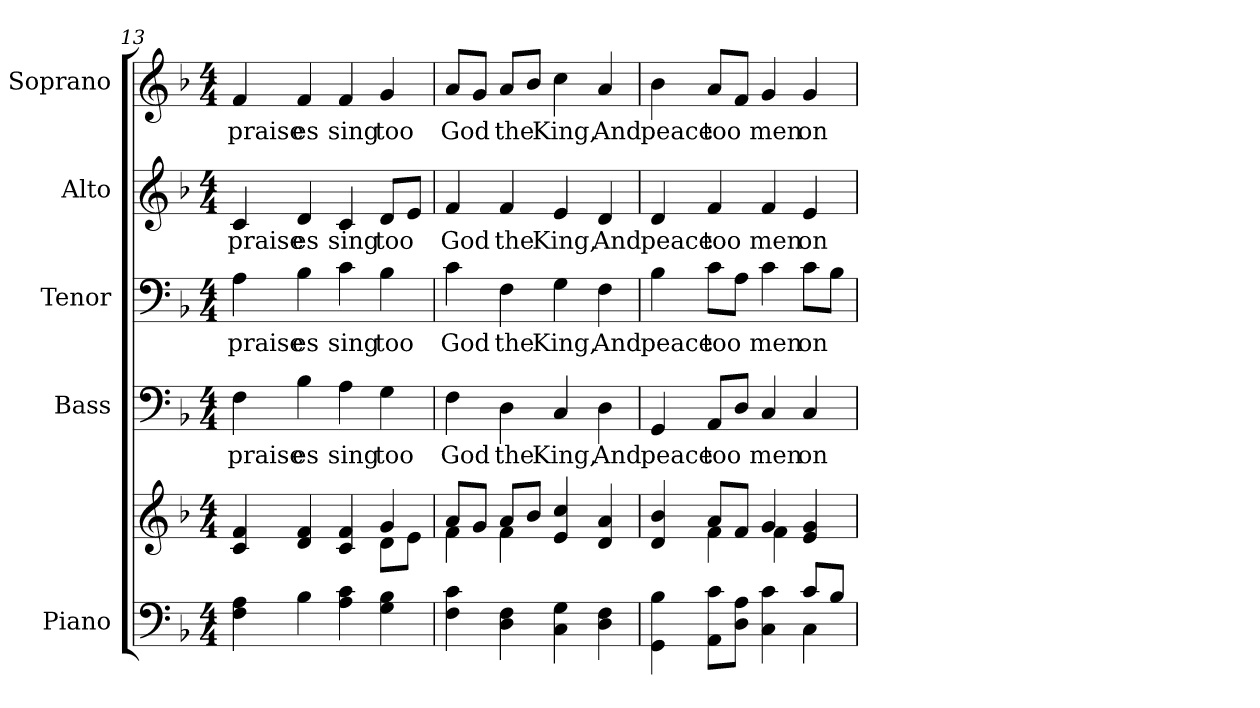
**kern	**kern	**kern	**text	**kern	**text	**kern	**text	**kern	**text
*part5	*part5	*part4	*part4	*part3	*part3	*part2	*part2	*part1	*part1
*staff6	*staff5	*staff4	*staff4	*staff3	*staff3	*staff2	*staff2	*staff1	*staff1
*I"Piano	*	*I"Bass	*	*I"Tenor	*	*I"Alto	*	*I"Soprano	*
*I'Pno.	*	*I'B.	*	*I'T.	*	*I'A.	*	*I'S.	*
!!LO:PB:g=z
*clefF4	*clefG2	*clefF4	*	*clefF4	*	*clefG2	*	*clefG2	*
*k[b-]	*k[b-]	*k[b-]	*	*k[b-]	*	*k[b-]	*	*k[b-]	*
*F:	*F:	*F:	*	*F:	*	*F:	*	*F:	*
*M4/4	*M4/4	*M4/4	*	*M4/4	*	*M4/4	*	*M4/4	*
=13	=13	=13	=13	=13	=13	=13	=13	=13	=13
*	*^	*	*	*	*	*	*	*	*
!	!	!	!	!LO:LY:b:color=#000000	!	!	!	!	!	!
!	!	!	!	!	!	!LO:LY:b:color=#000000	!	!	!	!
!	!	!	!	!	!	!	!	!LO:LY:b:color=#000000	!	!
!	!	!	!	!	!	!	!	!	!	!LO:LY:b:color=#000000
4Fi\ 4Ai	4ci/ 4fi	2ryy	4Fi\	praise	4Ai\	praise	4ci/	praise	4fi/	praise
!	!	!	!	!LO:LY:b:color=#000000	!	!	!	!	!	!
!	!	!	!	!	!	!LO:LY:b:color=#000000	!	!	!	!
!	!	!	!	!	!	!	!	!LO:LY:b:color=#000000	!	!
!	!	!	!	!	!	!	!	!	!	!LO:LY:b:color=#000000
4B-i\	4di/ 4fi	.	4B-i\	es	4B-i\	es	4di/	es	4fi/	es
!	!	!	!	!LO:LY:b:color=#000000	!	!	!	!	!	!
!	!	!	!	!	!	!LO:LY:b:color=#000000	!	!	!	!
!	!	!	!	!	!	!	!	!LO:LY:b:color=#000000	!	!
!	!	!	!	!	!	!	!	!	!	!LO:LY:b:color=#000000
4Ai\ 4ci	4ci/ 4fi	4ryy	4Ai\	sing	4ci\	sing	4ci/	sing	4fi/	sing
!	!	!	!	!LO:LY:b:color=#000000	!	!	!	!	!	!
!	!	!	!	!	!	!LO:LY:b:color=#000000	!	!	!	!
!	!	!	!	!	!	!	!	!LO:LY:b:color=#000000	!	!
!	!	!	!	!	!	!	!	!	!	!LO:LY:b:color=#000000
4Gi\ 4B-i	4gi/	8di\L	4Gi\	too	4B-i\	too	8di/L	too	4gi/	too
.	.	8ei\J	.	.	.	.	8ei/J	.	.	.
=14	=14	=14	=14	=14	=14	=14	=14	=14	=14	=14
!	!	!	!	!LO:LY:b:color=#000000	!	!	!	!	!	!
!	!	!	!	!	!	!LO:LY:b:color=#000000	!	!	!	!
!	!	!	!	!	!	!	!	!LO:LY:b:color=#000000	!	!
!	!	!	!	!	!	!	!	!	!	!LO:LY:b:color=#000000
4Fi\ 4ci	8ai/L	4fi\	4Fi\	God	4ci\	God	4fi/	God	8ai/L	God
.	8gi/J	.	.	.	.	.	.	.	8gi/J	.
!	!	!	!	!LO:LY:b:color=#000000	!	!	!	!	!	!
!	!	!	!	!	!	!LO:LY:b:color=#000000	!	!	!	!
!	!	!	!	!	!	!	!	!LO:LY:b:color=#000000	!	!
!	!	!	!	!	!	!	!	!	!	!LO:LY:b:color=#000000
4Di\ 4Fi	8ai/L	4fi\	4Di\	the	4Fi\	the	4fi/	the	8ai/L	the
.	8b-i/J	.	.	.	.	.	.	.	8b-i/J	.
!	!	!	!	!LO:LY:b:color=#000000	!	!	!	!	!	!
!	!	!	!	!	!	!LO:LY:b:color=#000000	!	!	!	!
!	!	!	!	!	!	!	!	!LO:LY:b:color=#000000	!	!
!	!	!	!	!	!	!	!	!	!	!LO:LY:b:color=#000000
4Ci\ 4Gi	4ei/ 4cci	2ryy	4Ci/	King,	4Gi\	King,	4ei/	King,	4cci\	King,
!	!	!	!	!LO:LY:b:color=#000000	!	!	!	!	!	!
!	!	!	!	!	!	!LO:LY:b:color=#000000	!	!	!	!
!	!	!	!	!	!	!	!	!LO:LY:b:color=#000000	!	!
!	!	!	!	!	!	!	!	!	!	!LO:LY:b:color=#000000
4Di\ 4Fi	4di/ 4ai	.	4Di\	And	4Fi\	And	4di/	And	4ai/	And
!!LO:PB:g=z
=15	=15	=15	=15	=15	=15	=15	=15	=15	=15	=15
*^	*	*	*	*	*	*	*	*	*	*
!	!	!	!	!	!LO:LY:b:color=#000000	!	!	!	!	!	!
!	!	!	!	!	!	!	!LO:LY:b:color=#000000	!	!	!	!
!	!	!	!	!	!	!	!	!	!LO:LY:b:color=#000000	!	!
!	!	!	!	!	!	!	!	!	!	!	!LO:LY:b:color=#000000
4GGi\ 4B-i	2ryy	4di/ 4b-i	4ryy	4GGi/	peace	4B-i\	peace	4di/	peace	4b-i\	peace
!	!	!	!	!	!LO:LY:b:color=#000000	!	!	!	!	!	!
!	!	!	!	!	!	!	!LO:LY:b:color=#000000	!	!	!	!
!	!	!	!	!	!	!	!	!	!LO:LY:b:color=#000000	!	!
!	!	!	!	!	!	!	!	!	!	!	!LO:LY:b:color=#000000
8AAi\ 8ciL	.	8ai/L	4fi\	8AAi/L	too	8ci\L	too	4fi/	too	8ai/L	too
8Di\ 8AiJ	.	8fi/J	.	8Di/J	.	8Ai\J	.	.	.	8fi/J	.
!	!	!	!	!	!LO:LY:b:color=#000000	!	!	!	!	!	!
!	!	!	!	!	!	!	!LO:LY:b:color=#000000	!	!	!	!
!	!	!	!	!	!	!	!	!	!LO:LY:b:color=#000000	!	!
!	!	!	!	!	!	!	!	!	!	!	!LO:LY:b:color=#000000
4Ci\ 4ci	4ryy	4gi/	4fi\	4Ci/	men	4ci\	men	4fi/	men	4gi/	men
!	!	!	!	!	!LO:LY:b:color=#000000	!	!	!	!	!	!
!	!	!	!	!	!	!	!LO:LY:b:color=#000000	!	!	!	!
!	!	!	!	!	!	!	!	!	!LO:LY:b:color=#000000	!	!
!	!	!	!	!	!	!	!	!	!	!	!LO:LY:b:color=#000000
8ci/L	4Ci\	4ei/ 4gi	4ryy	4Ci/	on	8ci\L	on	4ei/	on	4gi/	on
8B-i/J	.	.	.	.	.	8B-i\J	.	.	.	.	.
*v	*v	*	*	*	*	*	*	*	*	*	*
*	*v	*v	*	*	*	*	*	*	*	*
=	=	=	=	=	=	=	=	=	=
*-	*-	*-	*-	*-	*-	*-	*-	*-	*-
